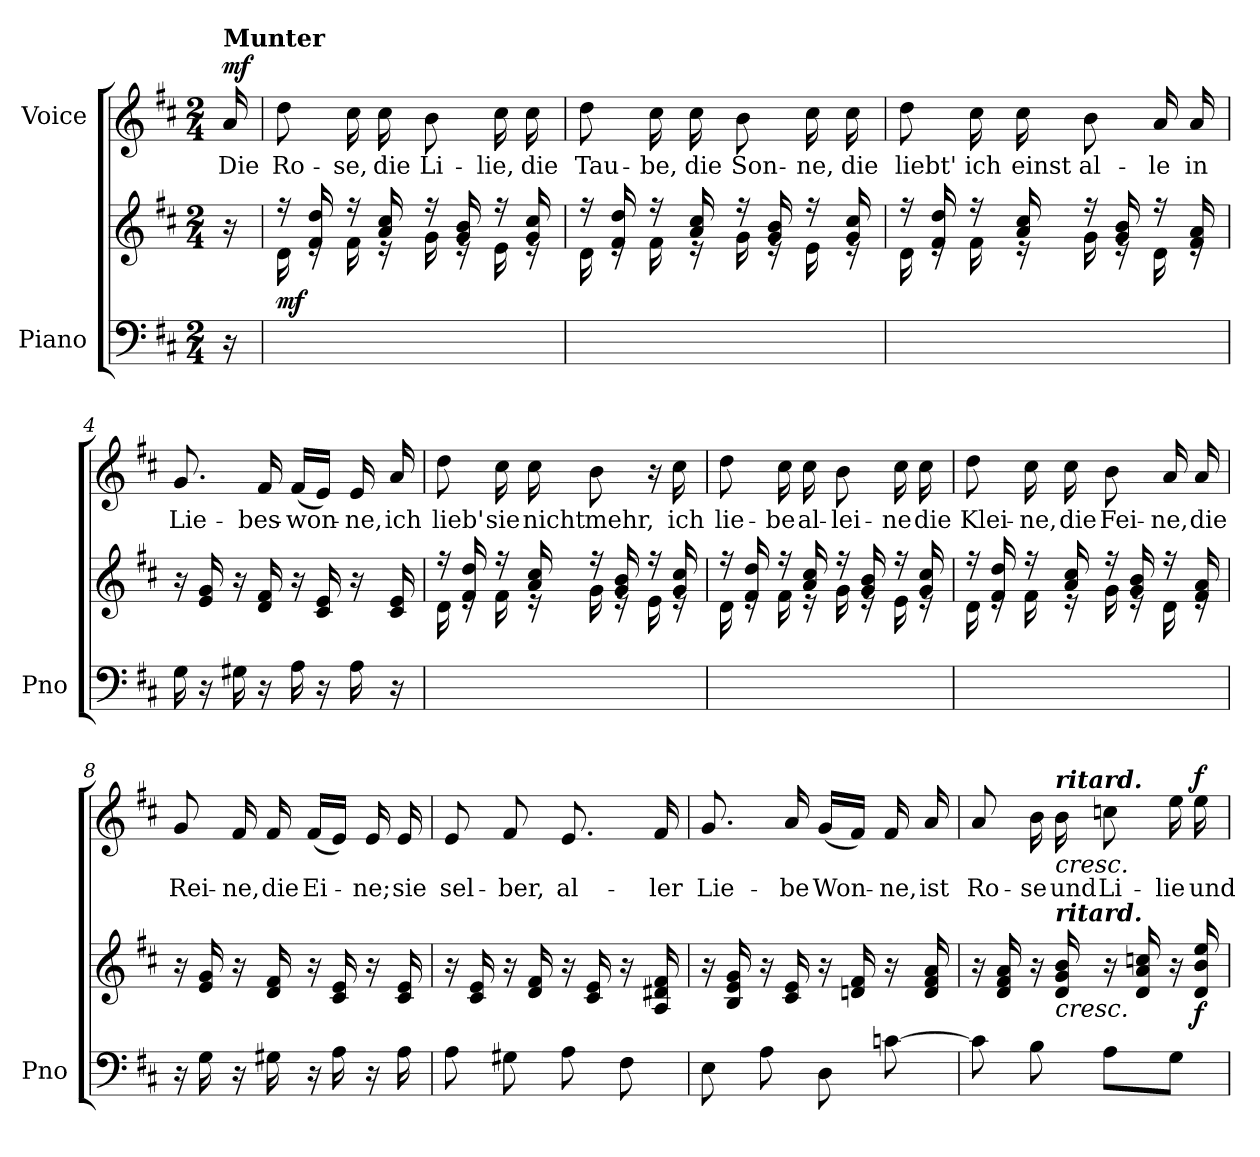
**kern	**kern	**dynam	**kern	**text	**dynam
*part2	*part2	*part2	*part1	*part1	*part1
*staff3	*staff2	*staff2/3	*staff1	*staff1	*staff1
*I"Piano	*	*	*I"Voice	*	*
*I'Pno	*	*	*	*	*
*clefF4	*clefG2	*	*clefG2	*	*
*k[f#c#]	*k[f#c#]	*	*k[f#c#]	*	*
*M2/4	*M2/4	*	*M2/4	*	*
=	=	=	=	=	=
!	!	!	!LO:TX:a:B:t=Munter	!	!
!	!	!	!	!LO:LY:b	!LO:DY:a
16r	16r	.	16a/	Die	mf
=1	=1	=1	=1	=1	=1
*	*^	*	*	*	*
!	!	!	!LO:DY:a=2	!	!LO:LY:b	!
2ryy	16r	16d\	mf	8dd\	Ro-	.
.	16f#/ 16dd/	16re	.	.	.	.
!	!	!	!	!	!LO:LY:b	!
.	16r	16f#\	.	16cc#\	-se,	.
!	!	!	!	!	!LO:LY:b	!
.	16a/ 16cc#/	16re	.	16cc#\	die	.
!	!	!	!	!	!LO:LY:b	!
.	16r	16g\	.	8b\	Li-	.
.	16g/ 16b/	16re	.	.	.	.
!	!	!	!	!	!LO:LY:b	!
.	16r	16e\	.	16cc#\	-lie,	.
!	!	!	!	!	!LO:LY:b	!
.	16g/ 16cc#/	16re	.	16cc#\	die	.
=2	=2	=2	=2	=2	=2	=2
!	!	!	!	!	!LO:LY:b	!
2ryy	16r	16d\	.	8dd\	Tau-	.
.	16f#/ 16dd/	16re	.	.	.	.
!	!	!	!	!	!LO:LY:b	!
.	16r	16f#\	.	16cc#\	-be,	.
!	!	!	!	!	!LO:LY:b	!
.	16a/ 16cc#/	16re	.	16cc#\	die	.
!	!	!	!	!	!LO:LY:b	!
.	16r	16g\	.	8b\	Son-	.
.	16g/ 16b/	16re	.	.	.	.
!	!	!	!	!	!LO:LY:b	!
.	16r	16e\	.	16cc#\	-ne,	.
!	!	!	!	!	!LO:LY:b	!
.	16g/ 16cc#/	16re	.	16cc#\	die	.
=3	=3	=3	=3	=3	=3	=3
!	!	!	!	!	!LO:LY:b	!
2ryy	16r	16d\	.	8dd\	liebt'	.
.	16f#/ 16dd/	16re	.	.	.	.
!	!	!	!	!	!LO:LY:b	!
.	16r	16f#\	.	16cc#\	ich	.
!	!	!	!	!	!LO:LY:b	!
.	16a/ 16cc#/	16re	.	16cc#\	einst	.
!	!	!	!	!	!LO:LY:b	!
.	16r	16g\	.	8b\	al-	.
.	16g/ 16b/	16re	.	.	.	.
!	!	!	!	!	!LO:LY:b	!
.	16r	16d\	.	16a/	-le	.
!	!	!	!	!	!LO:LY:b	!
.	16f#/ 16a/	16re	.	16a/	in	.
!!LO:LB:g=z
=4	=4	=4	=4	=4	=4	=4
!	!	!	!	!	!LO:LY:b	!
*	*v	*v	*	*	*	*
16G\	16r	.	8.g/	Lie-	.
16r	16e/ 16g/	.	.	.	.
16G#X\	16r	.	.	.	.
!	!	!	!	!LO:LY:b	!
16r	16d/ 16f#/	.	16f#/	-bes-	.
!	!	!	!	!LO:LY:b	!
16A\	16r	.	(<16f#/LL	-won-	.
16r	16c#/ 16e/	.	16e/JJ)	.	.
!	!	!	!	!LO:LY:b	!
16A\	16r	.	16e/	-ne,	.
!	!	!	!	!LO:LY:b	!
16r	16c#/ 16e/	.	16a/	ich	.
=5	=5	=5	=5	=5	=5
*	*^	*	*	*	*
!	!	!	!	!	!LO:LY:b	!
2ryy	16r	16d\	.	8dd\	lieb'	.
.	16f#/ 16dd/	16re	.	.	.	.
!	!	!	!	!	!LO:LY:b	!
.	16r	16f#\	.	16cc#\	sie	.
!	!	!	!	!	!LO:LY:b	!
.	16a/ 16cc#/	16re	.	16cc#\	nicht	.
!	!	!	!	!	!LO:LY:b	!
.	16r	16g\	.	8b\	mehr,	.
.	16g/ 16b/	16re	.	.	.	.
.	16r	16e\	.	16r	.	.
!	!	!	!	!	!LO:LY:b	!
.	16g/ 16cc#/	16re	.	16cc#\	ich	.
=6	=6	=6	=6	=6	=6	=6
!	!	!	!	!	!LO:LY:b	!
2ryy	16r	16d\	.	8dd\	lie-	.
.	16f#/ 16dd/	16re	.	.	.	.
!	!	!	!	!	!LO:LY:b	!
.	16r	16f#\	.	16cc#\	-be	.
!	!	!	!	!	!LO:LY:b	!
.	16a/ 16cc#/	16re	.	16cc#\	al-	.
!	!	!	!	!	!LO:LY:b	!
.	16r	16g\	.	8b\	-lei-	.
.	16g/ 16b/	16re	.	.	.	.
!	!	!	!	!	!LO:LY:b	!
.	16r	16e\	.	16cc#\	-ne	.
!	!	!	!	!	!LO:LY:b	!
.	16g/ 16cc#/	16re	.	16cc#\	die	.
=7	=7	=7	=7	=7	=7	=7
!	!	!	!	!	!LO:LY:b	!
2ryy	16r	16d\	.	8dd\	Klei-	.
.	16f#/ 16dd/	16re	.	.	.	.
!	!	!	!	!	!LO:LY:b	!
.	16r	16f#\	.	16cc#\	-ne,	.
!	!	!	!	!	!LO:LY:b	!
.	16a/ 16cc#/	16re	.	16cc#\	die	.
!	!	!	!	!	!LO:LY:b	!
.	16r	16g\	.	8b\	Fei-	.
.	16g/ 16b/	16re	.	.	.	.
!	!	!	!	!	!LO:LY:b	!
.	16r	16d\	.	16a/	-ne,	.
!	!	!	!	!	!LO:LY:b	!
.	16f#/ 16a/	16re	.	16a/	die	.
!!LO:LB:g=z
=8	=8	=8	=8	=8	=8	=8
!	!	!	!	!	!LO:LY:b	!
*	*v	*v	*	*	*	*
16r	16r	.	8g/	Rei-	.
16G\	16e/ 16g/	.	.	.	.
!	!	!	!	!LO:LY:b	!
16r	16r	.	16f#/	-ne,	.
!	!	!	!	!LO:LY:b	!
16G#X\	16d/ 16f#/	.	16f#/	die	.
!	!	!	!	!LO:LY:b	!
16r	16r	.	(<16f#/LL	Ei-	.
16A\	16c#/ 16e/	.	16e/JJ)	.	.
!	!	!	!	!LO:LY:b	!
16r	16r	.	16e/	-ne;	.
!	!	!	!	!LO:LY:b	!
16A\	16c#/ 16e/	.	16e/	sie	.
=9	=9	=9	=9	=9	=9
!	!	!	!	!LO:LY:b	!
8A\	16r	.	8e/	sel-	.
.	16c#/ 16e/	.	.	.	.
!	!	!	!	!LO:LY:b	!
8G#X\	16r	.	8f#/	-ber,	.
.	16d/ 16f#/	.	.	.	.
!	!	!	!	!LO:LY:b	!
8A\	16r	.	8.e/	al-	.
.	16c#/ 16e/	.	.	.	.
8F#\	16r	.	.	.	.
!	!	!	!	!LO:LY:b	!
.	16A/ 16d#X/ 16f#/	.	16f#/	-ler	.
=10	=10	=10	=10	=10	=10
!	!	!	!	!LO:LY:b	!
8E\	16r	.	8.g/	Lie-	.
.	16B/ 16e/ 16g/	.	.	.	.
8A\	16r	.	.	.	.
!	!	!	!	!LO:LY:b	!
.	16c#/ 16e/	.	16a/	-be	.
!	!	!	!	!LO:LY:b	!
8D\	16r	.	(<16g/LL	Won-	.
.	16dn/ 16f#/	.	16f#/JJ)	.	.
!	!	!	!	!LO:LY:b	!
[8cn\	16r	.	16f#/	-ne,	.
!	!	!	!	!LO:LY:b	!
.	16d/ 16f#/ 16a/	.	16a/	ist	.
=11	=11	=11	=11	=11	=11
!	!	!	!	!LO:LY:b	!
8c\]	16r	.	8a/	Ro-	.
.	16d/ 16f#/ 16a/	.	.	.	.
!	!	!	!	!LO:LY:b	!
8B\	16r	.	16b\	-se	.
!	!	!	!LO:TX:a:Bi:t=ritard.	!	!
!	!LO:TX:a:Bi:t=ritard.	!	!	!	!
!	!	!LO:HP:b	!	!LO:LY:b	!LO:HP:b
.	16d/ 16g/ 16b/	<	16b\	und	<
!	!	!	!	!LO:LY:b	!
8A\L	16r	.	8ccn\	Li-	.
.	16d/ 16a/ 16ccn/	.	.	.	.
*	*	*	*MM65	*	*
!	!	!	!	!LO:LY:b	!
8G\J	16r	.	16ee\	-lie	.
!	!	!LO:DY:b	!	!LO:LY:b	!LO:DY:b
.	16d/ 16b/ 16ee/	f	16ee\	und	f
.	.	[	.	.	[
=	=	=	=	=	=
*-	*-	*-	*-	*-	*-
